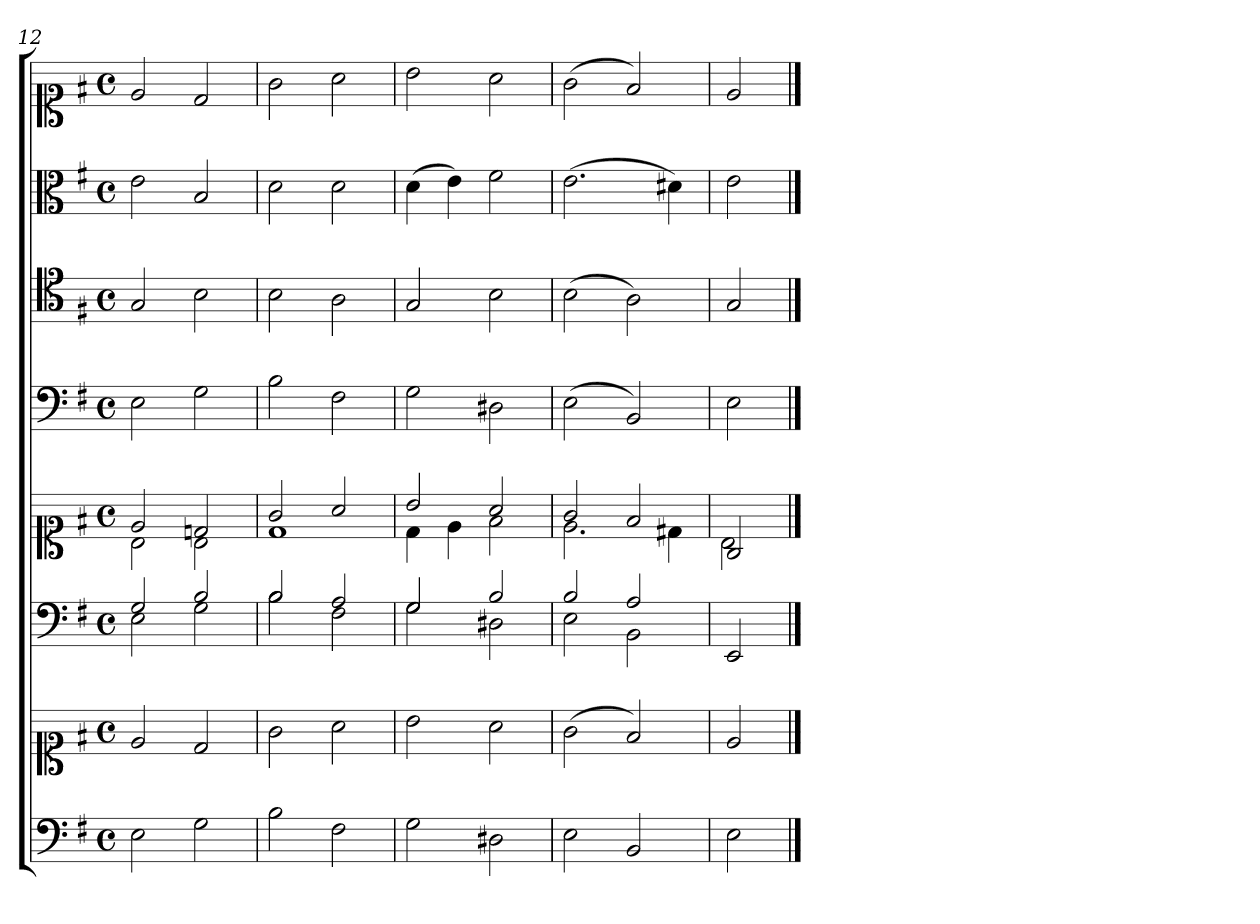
**kern	**kern	**kern	**kern	**kern	**kern	**kern	**kern
*part6	*part6	*part5	*part5	*part4	*part3	*part2	*part1
*staff8	*staff7	*staff6	*staff5	*staff4	*staff3	*staff2	*staff1
*clefF4	*clefC1	*clefF4	*clefC1	*clefF4	*clefC4	*clefC3	*clefC1
*k[f#]	*k[f#]	*k[f#]	*k[f#]	*k[f#]	*k[f#]	*k[f#]	*k[f#]
*G:	*G:	*G:	*G:	*G:	*G:	*G:	*G:
*M4/4	*M4/4	*M4/4	*M4/4	*M4/4	*M4/4	*M4/4	*M4/4
*met(c)	*met(c)	*met(c)	*met(c)	*met(c)	*met(c)	*met(c)	*met(c)
=12	=12	=12	=12	=12	=12	=12	=12
*	*	*^	*^	*	*	*	*
2E	2e	2G	2E	2e	2B	2E	2G	2e	2e
2G	2d	2B	2G	2dn	2B	2G	2B	2B	2d
=13	=13	=13	=13	=13	=13	=13	=13	=13	=13
2B	2g	2B	2B	2g	1d	2B	2B	2d	2g
2F#	2a	2A	2F#	2a	.	2F#	2A	2d	2a
=14	=14	=14	=14	=14	=14	=14	=14	=14	=14
2G	2b	2G	2G	2b	4d	2G	2G	(4d	2b
.	.	.	.	.	4e	.	.	4e)	.
2D#X	2a	2B	2D#X	2a	2f#	2D#X	2B	2f#	2a
=15	=15	=15	=15	=15	=15	=15	=15	=15	=15
2E	(2g	2B	2E	2g	2.e	(2E	(2B	(2.e	(2g
2BB	2f#)	2A	2BB	2f#	.	2BB)	2A)	.	2f#)
.	.	.	.	.	4d#X	.	.	4d#X)	.
*	*	*v	*v	*	*	*	*	*	*
=16	=16	=16	=16	=16	=16	=16	=16	=16
2E	2e	2EE	2G	2B	2E	2G	2e	2e
*	*	*	*v	*v	*	*	*	*
==	==	==	==	==	==	==	==
*-	*-	*-	*-	*-	*-	*-	*-
